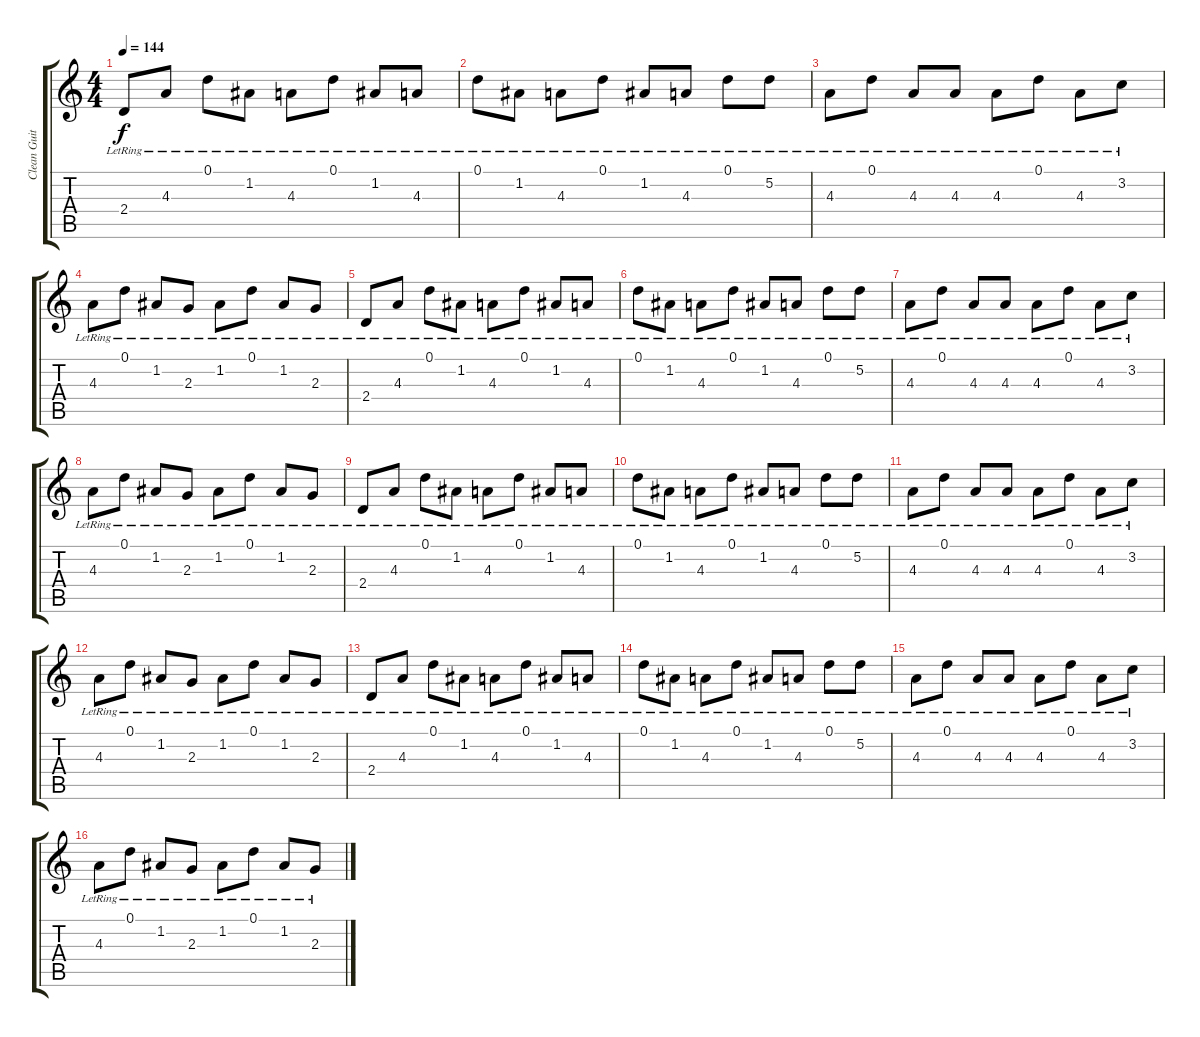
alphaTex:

\track ("Clean Guitar" "Clean Guit") {instrument electricguitarjazz}
\staff {score tabs}
\tuning (D4 A3 F3 C3 G2 C2) {hide}
\ts (4 4)
\tempo 144
\clef g2
\ks c
2.4{lr}.8{dy f} 4.3{lr}.8 0.1{lr}.8 1.2{lr}.8 4.3{lr}.8 0.1{lr}.8 1.2{lr}.8 4.3{lr}.8 |
0.1{lr}.8 1.2{lr}.8 4.3{lr}.8 0.1{lr}.8 1.2{lr}.8 4.3{lr}.8 0.1{lr}.8 5.2{lr}.8 |
4.3{lr}.8 0.1{lr}.8 4.3{lr}.8 4.3{lr}.8 4.3{lr}.8 0.1{lr}.8 4.3{lr}.8 3.2{lr}.8 |
4.3{lr}.8 0.1{lr}.8 1.2{lr}.8 2.3{lr}.8 1.2{lr}.8 0.1{lr}.8 1.2{lr}.8 2.3{lr}.8 |
2.4{lr}.8 4.3{lr}.8 0.1{lr}.8 1.2{lr}.8 4.3{lr}.8 0.1{lr}.8 1.2{lr}.8 4.3{lr}.8 |
0.1{lr}.8 1.2{lr}.8 4.3{lr}.8 0.1{lr}.8 1.2{lr}.8 4.3{lr}.8 0.1{lr}.8 5.2{lr}.8 |
4.3{lr}.8 0.1{lr}.8 4.3{lr}.8 4.3{lr}.8 4.3{lr}.8 0.1{lr}.8 4.3{lr}.8 3.2{lr}.8 |
4.3{lr}.8 0.1{lr}.8 1.2{lr}.8 2.3{lr}.8 1.2{lr}.8 0.1{lr}.8 1.2{lr}.8 2.3{lr}.8 |
2.4{lr}.8 4.3{lr}.8 0.1{lr}.8 1.2{lr}.8 4.3{lr}.8 0.1{lr}.8 1.2{lr}.8 4.3{lr}.8 |
0.1{lr}.8 1.2{lr}.8 4.3{lr}.8 0.1{lr}.8 1.2{lr}.8 4.3{lr}.8 0.1{lr}.8 5.2{lr}.8 |
4.3{lr}.8 0.1{lr}.8 4.3{lr}.8 4.3{lr}.8 4.3{lr}.8 0.1{lr}.8 4.3{lr}.8 3.2{lr}.8 |
4.3{lr}.8 0.1{lr}.8 1.2{lr}.8 2.3{lr}.8 1.2{lr}.8 0.1{lr}.8 1.2{lr}.8 2.3{lr}.8 |
2.4{lr}.8 4.3{lr}.8 0.1{lr}.8 1.2{lr}.8 4.3{lr}.8 0.1{lr}.8 1.2{lr}.8 4.3{lr}.8 |
0.1{lr}.8 1.2{lr}.8 4.3{lr}.8 0.1{lr}.8 1.2{lr}.8 4.3{lr}.8 0.1{lr}.8 5.2{lr}.8 |
4.3{lr}.8 0.1{lr}.8 4.3{lr}.8 4.3{lr}.8 4.3{lr}.8 0.1{lr}.8 4.3{lr}.8 3.2{lr}.8 |
4.3{lr}.8 0.1{lr}.8 1.2{lr}.8 2.3{lr}.8 1.2{lr}.8 0.1{lr}.8 1.2{lr}.8 2.3{lr}.8
